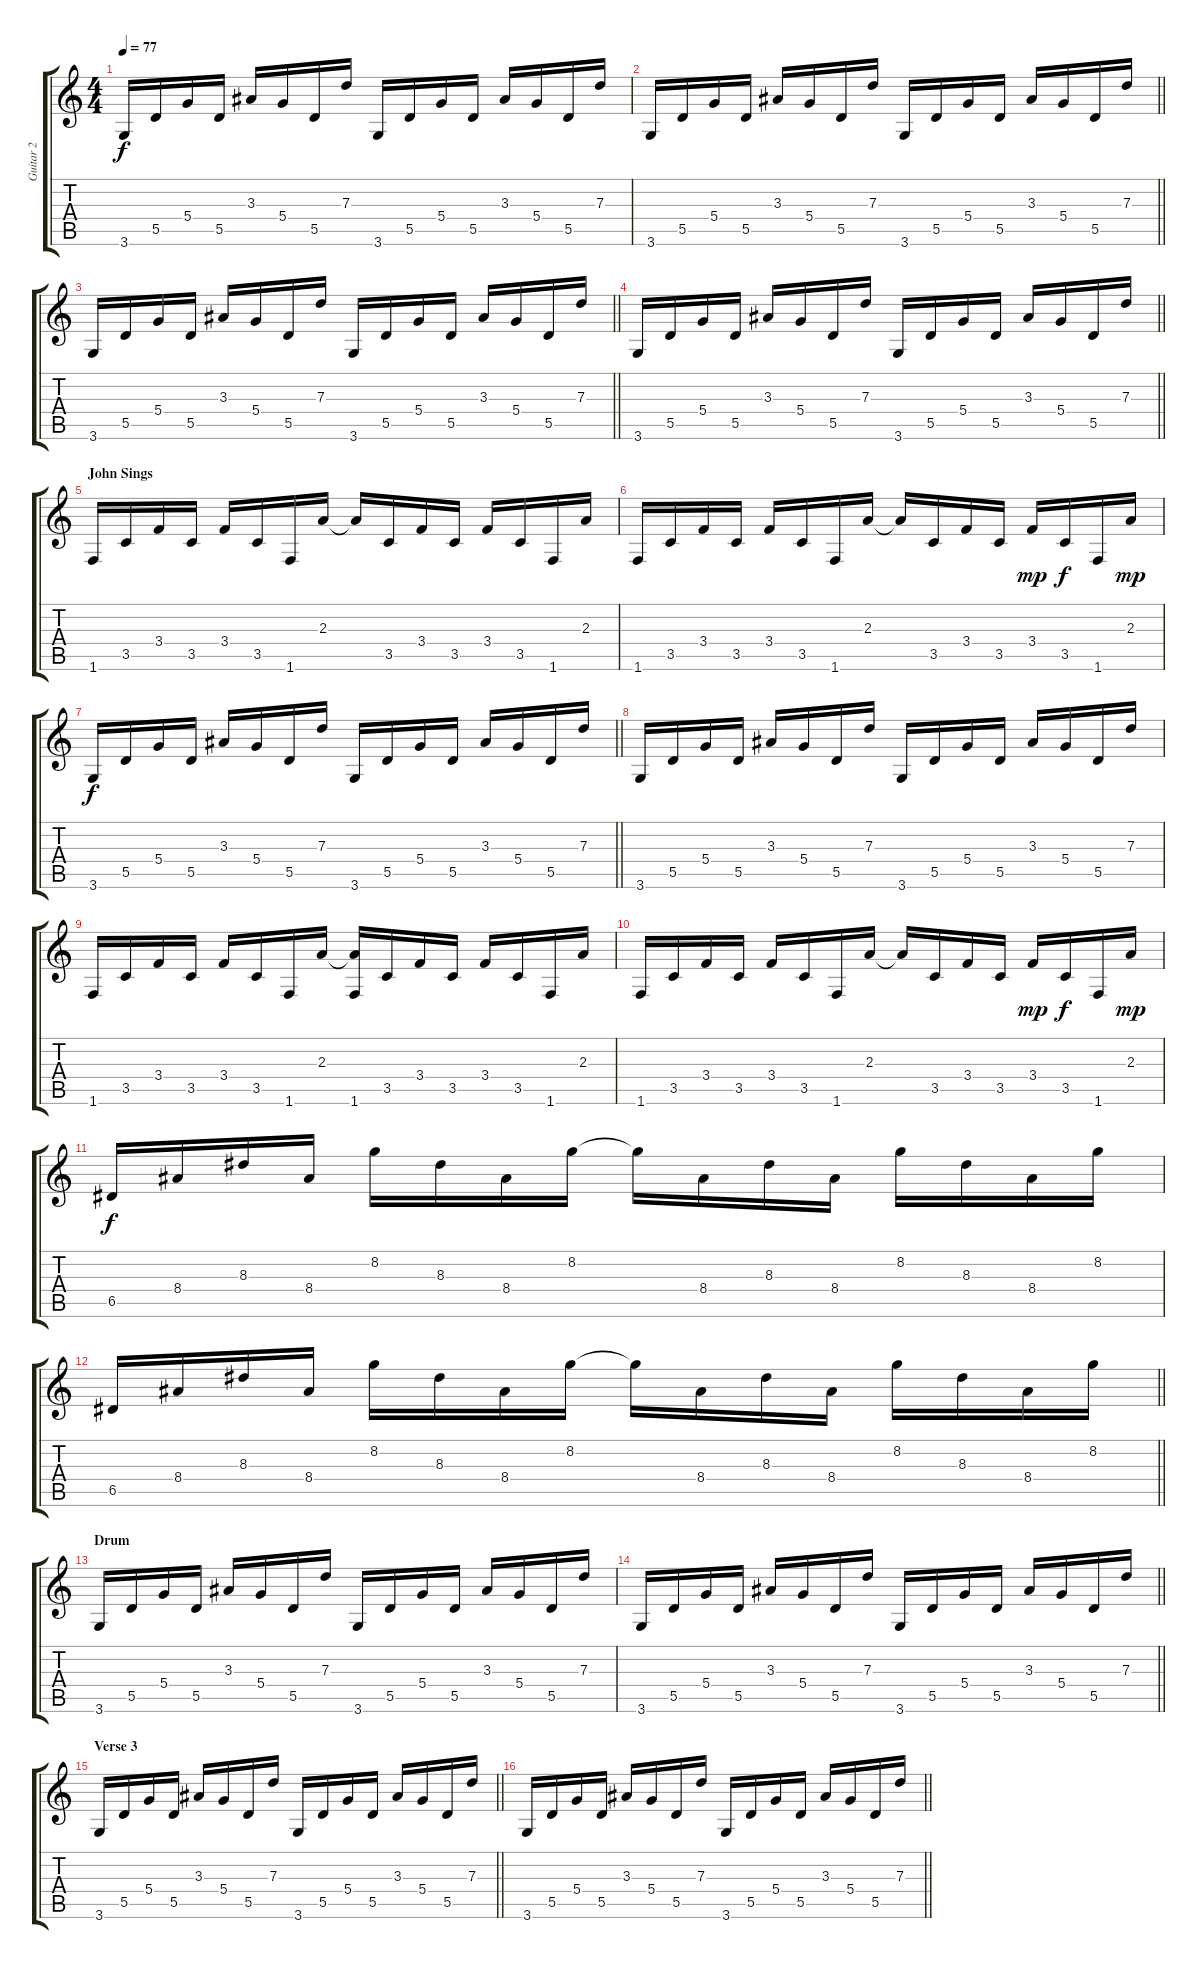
\track ("Guitar 2" "Guitar 2") {instrument acousticguitarsteel}
\staff {score tabs}
\tuning (E4 B3 G3 D3 A2 E2) {hide}
\ts (4 4)
\tempo 77
\clef g2
\ks c
3.6.16{dy f} 5.5.16 5.4.16 5.5.16 3.3.16 5.4.16 5.5.16 7.3.16 3.6.16 5.5.16 5.4.16 5.5.16 3.3.16 5.4.16 5.5.16 7.3.16 |
\barLineRight lightlight
3.6.16 5.5.16 5.4.16 5.5.16 3.3.16 5.4.16 5.5.16 7.3.16 3.6.16 5.5.16 5.4.16 5.5.16 3.3.16 5.4.16 5.5.16 7.3.16 |
\barLineRight lightlight
3.6.16 5.5.16 5.4.16 5.5.16 3.3.16 5.4.16 5.5.16 7.3.16 3.6.16 5.5.16 5.4.16 5.5.16 3.3.16 5.4.16 5.5.16 7.3.16 |
\barLineRight lightlight
3.6.16 5.5.16 5.4.16 5.5.16 3.3.16 5.4.16 5.5.16 7.3.16 3.6.16 5.5.16 5.4.16 5.5.16 3.3.16 5.4.16 5.5.16 7.3.16 |
\section ("" "John Sings")
1.6.16 3.5.16 3.4.16 3.5.16 3.4.16 3.5.16 1.6.16 2.3.16 2.3{t}.16 3.5.16 3.4.16 3.5.16 3.4.16 3.5.16 1.6.16 2.3.16 |
1.6.16 3.5.16 3.4.16 3.5.16 3.4.16 3.5.16 1.6.16 2.3.16 2.3{t}.16 3.5.16 3.4.16 3.5.16 3.4.16{dy mp} 3.5.16{dy f} 1.6.16 2.3.16{dy mp} |
\barLineRight lightlight
3.6.16{dy f} 5.5.16 5.4.16 5.5.16 3.3.16 5.4.16 5.5.16 7.3.16 3.6.16 5.5.16 5.4.16 5.5.16 3.3.16 5.4.16 5.5.16 7.3.16 |
3.6.16 5.5.16 5.4.16 5.5.16 3.3.16 5.4.16 5.5.16 7.3.16 3.6.16 5.5.16 5.4.16 5.5.16 3.3.16 5.4.16 5.5.16 7.3.16 |
1.6.16 3.5.16 3.4.16 3.5.16 3.4.16 3.5.16 1.6.16 2.3.16 (2.3{t} 1.6).16 3.5.16 3.4.16 3.5.16 3.4.16 3.5.16 1.6.16 2.3.16 |
1.6.16 3.5.16 3.4.16 3.5.16 3.4.16 3.5.16 1.6.16 2.3.16 2.3{t}.16 3.5.16 3.4.16 3.5.16 3.4.16{dy mp} 3.5.16{dy f} 1.6.16 2.3.16{dy mp} |
6.5.16{dy f} 8.4.16 8.3.16 8.4.16 8.2.16 8.3.16 8.4.16 8.2.16 8.2{t}.16 8.4.16 8.3.16 8.4.16 8.2.16 8.3.16 8.4.16 8.2.16 |
\barLineRight lightlight
6.5.16 8.4.16 8.3.16 8.4.16 8.2.16 8.3.16 8.4.16 8.2.16 8.2{t}.16 8.4.16 8.3.16 8.4.16 8.2.16 8.3.16 8.4.16 8.2.16 |
\section ("" "Drum")
3.6.16 5.5.16 5.4.16 5.5.16 3.3.16 5.4.16 5.5.16 7.3.16 3.6.16 5.5.16 5.4.16 5.5.16 3.3.16 5.4.16 5.5.16 7.3.16 |
\barLineRight lightlight
3.6.16 5.5.16 5.4.16 5.5.16 3.3.16 5.4.16 5.5.16 7.3.16 3.6.16 5.5.16 5.4.16 5.5.16 3.3.16 5.4.16 5.5.16 7.3.16 |
\section ("" "Verse 3")
\barLineRight lightlight
3.6.16 5.5.16 5.4.16 5.5.16 3.3.16 5.4.16 5.5.16 7.3.16 3.6.16 5.5.16 5.4.16 5.5.16 3.3.16 5.4.16 5.5.16 7.3.16 |
\barLineRight lightlight
3.6.16 5.5.16 5.4.16 5.5.16 3.3.16 5.4.16 5.5.16 7.3.16 3.6.16 5.5.16 5.4.16 5.5.16 3.3.16 5.4.16 5.5.16 7.3.16
